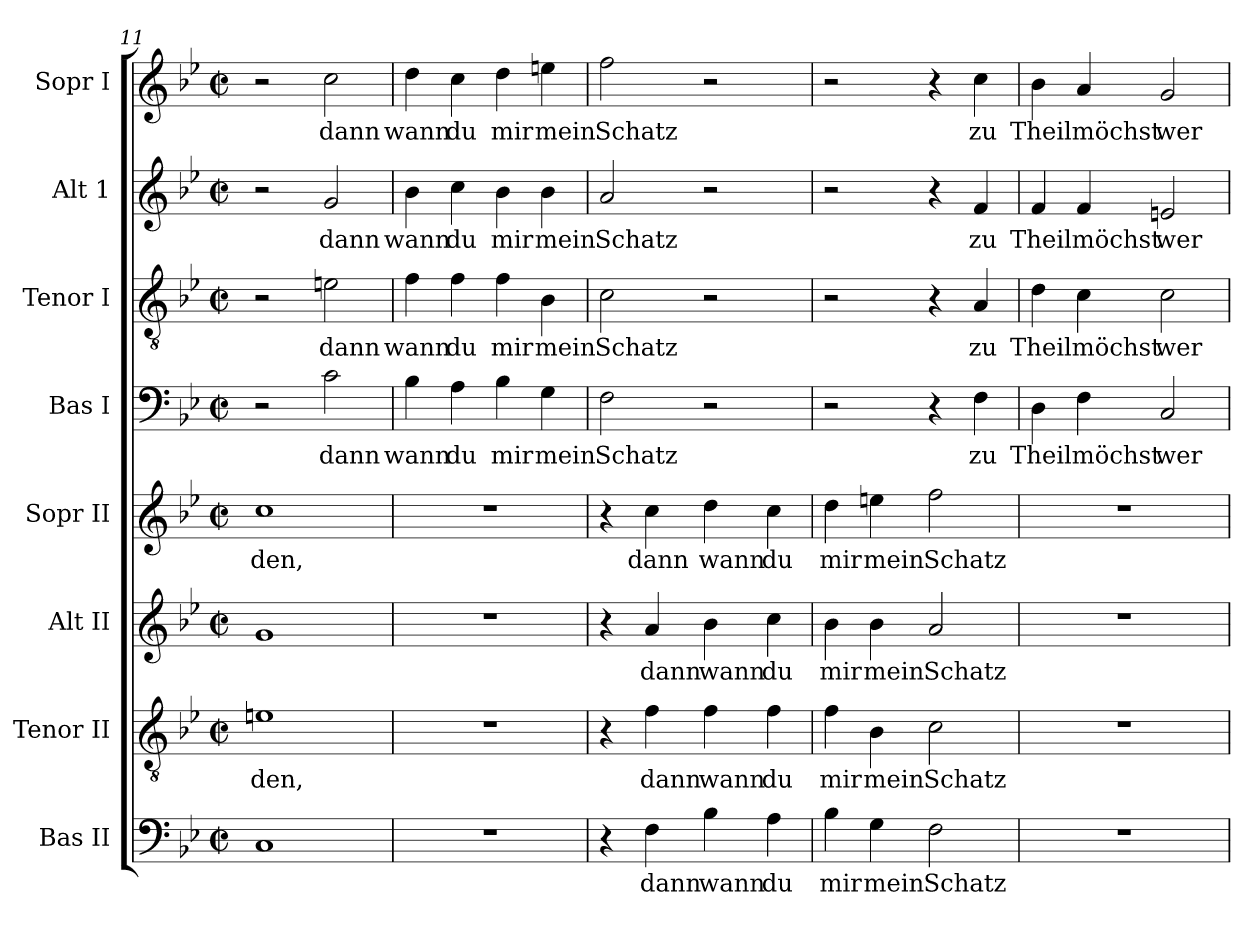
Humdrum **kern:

**kern	**text	**kern	**text	**kern	**text	**kern	**text	**kern	**text	**kern	**text	**kern	**text	**kern	**text
*part8	*part8	*part7	*part7	*part6	*part6	*part5	*part5	*part4	*part4	*part3	*part3	*part2	*part2	*part1	*part1
*staff8	*staff8	*staff7	*staff7	*staff6	*staff6	*staff5	*staff5	*staff4	*staff4	*staff3	*staff3	*staff2	*staff2	*staff1	*staff1
*I"Bas II	*	*I"Tenor II	*	*I"Alt II	*	*I"Sopr II	*	*I"Bas I	*	*I"Tenor I	*	*I"Alt 1	*	*I"Sopr I	*
*I'B2	*	*I'T2	*	*I'A2	*	*I'S2	*	*I'B1	*	*I'T1	*	*I'A 1	*	*I'S1	*
!!LO:PB:g=z
*clefF4	*	*clefGv2	*	*clefG2	*	*clefG2	*	*clefF4	*	*clefGv2	*	*clefG2	*	*clefG2	*
*k[b-e-]	*	*k[b-e-]	*	*k[b-e-]	*	*k[b-e-]	*	*k[b-e-]	*	*k[b-e-]	*	*k[b-e-]	*	*k[b-e-]	*
*B-:	*	*B-:	*	*B-:	*	*B-:	*	*B-:	*	*B-:	*	*B-:	*	*B-:	*
*M2/2	*	*M2/2	*	*M2/2	*	*M2/2	*	*M2/2	*	*M2/2	*	*M2/2	*	*M2/2	*
*met(c|)	*	*met(c|)	*	*met(c|)	*	*met(c|)	*	*met(c|)	*	*met(c|)	*	*met(c|)	*	*met(c|)	*
=11	=11	=11	=11	=11	=11	=11	=11	=11	=11	=11	=11	=11	=11	=11	=11
!	!	!	!LO:LY:b	!	!	!	!LO:LY:b	!	!	!	!	!	!	!	!
1C	.	1en	-den,	1g	.	1cc	-den,	2r	.	2r	.	2r	.	2r	.
!	!	!	!	!	!	!	!	!	!LO:LY:b	!	!LO:LY:b	!	!LO:LY:b	!	!LO:LY:b
.	.	.	.	.	.	.	.	2c\	dann	2en\	dann	2g/	dann	2cc\	dann
=12	=12	=12	=12	=12	=12	=12	=12	=12	=12	=12	=12	=12	=12	=12	=12
!	!	!	!	!	!	!	!	!	!LO:LY:b	!	!LO:LY:b	!	!LO:LY:b	!	!LO:LY:b
1r	.	1r	.	1r	.	1r	.	4B-\	wann	4f\	wann	4b-\	wann	4dd\	wann
!	!	!	!	!	!	!	!	!	!LO:LY:b	!	!LO:LY:b	!	!LO:LY:b	!	!LO:LY:b
.	.	.	.	.	.	.	.	4A\	du	4f\	du	4cc\	du	4cc\	du
!	!	!	!	!	!	!	!	!	!LO:LY:b	!	!LO:LY:b	!	!LO:LY:b	!	!LO:LY:b
.	.	.	.	.	.	.	.	4B-\	mir	4f\	mir	4b-\	mir	4dd\	mir
!	!	!	!	!	!	!	!	!	!LO:LY:b	!	!LO:LY:b	!	!LO:LY:b	!	!LO:LY:b
.	.	.	.	.	.	.	.	4G\	mein	4B-\	mein	4b-\	mein	4een\	mein
=13	=13	=13	=13	=13	=13	=13	=13	=13	=13	=13	=13	=13	=13	=13	=13
!	!	!	!	!	!	!	!	!	!LO:LY:b	!	!LO:LY:b	!	!LO:LY:b	!	!LO:LY:b
4r	.	4r	.	4r	.	4r	.	2F\	Schatz	2c\	Schatz	2a/	Schatz	2ff\	Schatz
!	!LO:LY:b	!	!LO:LY:b	!	!LO:LY:b	!	!LO:LY:b	!	!	!	!	!	!	!	!
4F\	-dann	4f\	dann	4a/	-dann	4cc\	dann	.	.	.	.	.	.	.	.
!	!LO:LY:b	!	!LO:LY:b	!	!LO:LY:b	!	!LO:LY:b	!	!	!	!	!	!	!	!
4B-\	wann	4f\	wann	4b-\	wann	4dd\	wann	2r	.	2r	.	2r	.	2r	.
!	!LO:LY:b	!	!LO:LY:b	!	!LO:LY:b	!	!LO:LY:b	!	!	!	!	!	!	!	!
4A\	du	4f\	du	4cc\	du	4cc\	du	.	.	.	.	.	.	.	.
=14	=14	=14	=14	=14	=14	=14	=14	=14	=14	=14	=14	=14	=14	=14	=14
!	!LO:LY:b	!	!LO:LY:b	!	!LO:LY:b	!	!LO:LY:b	!	!	!	!	!	!	!	!
4B-\	mir	4f\	mir	4b-\	mir	4dd\	mir	2r	.	2r	.	2r	.	2r	.
!	!LO:LY:b	!	!LO:LY:b	!	!LO:LY:b	!	!LO:LY:b	!	!	!	!	!	!	!	!
4G\	mein	4B-\	mein	4b-\	mein	4een\	mein	.	.	.	.	.	.	.	.
!	!LO:LY:b	!	!LO:LY:b	!	!LO:LY:b	!	!LO:LY:b	!	!	!	!	!	!	!	!
2F\	Schatz	2c\	Schatz	2a/	Schatz	2ff\	Schatz	4r	.	4r	.	4r	.	4r	.
!	!	!	!	!	!	!	!	!	!LO:LY:b	!	!LO:LY:b	!	!LO:LY:b	!	!LO:LY:b
.	.	.	.	.	.	.	.	4F\	zu	4A/	zu	4f/	zu	4cc\	zu
=15	=15	=15	=15	=15	=15	=15	=15	=15	=15	=15	=15	=15	=15	=15	=15
!	!	!	!	!	!	!	!	!	!LO:LY:b	!	!LO:LY:b	!	!LO:LY:b	!	!LO:LY:b
1r	.	1r	.	1r	.	1r	.	4D\	Theil	4d\	Theil	4f/	Theil	4b-\	Theil
!	!	!	!	!	!	!	!	!	!LO:LY:b	!	!LO:LY:b	!	!LO:LY:b	!	!LO:LY:b
.	.	.	.	.	.	.	.	4F\	möchst	4c\	möchst	4f/	möchst	4a/	möchst
!	!	!	!	!	!	!	!	!	!LO:LY:b	!	!LO:LY:b	!	!LO:LY:b	!	!LO:LY:b
.	.	.	.	.	.	.	.	2C/	wer-	2c\	wer-	2en/	wer-	2g/	wer-
=	=	=	=	=	=	=	=	=	=	=	=	=	=	=	=
*-	*-	*-	*-	*-	*-	*-	*-	*-	*-	*-	*-	*-	*-	*-	*-
